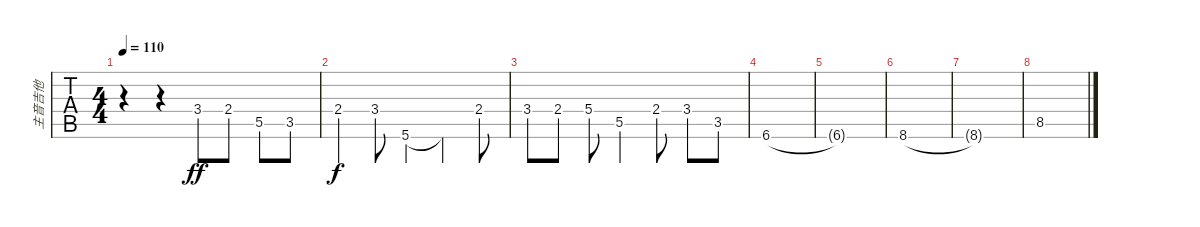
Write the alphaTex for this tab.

\track ("主音吉他" "主音吉他") {instrument overdrivenguitar}
\staff {tabs}
\tuning (E4 B3 G3 D3 A2 E2) {hide}
\ts (4 4)
\tempo 110
\clef g2
\ks c
r.4{dy f} r.4 3.4{ac}.8{dy ff} 2.4{ac}.8 5.5{ac}.8 3.5{ac}.8 |
2.4.4{dy f} 3.4.8 5.6.4 5.6{t}.4 2.4.8 |
3.4.8 2.4.8 5.4.8 5.5.4 2.4.8 3.4.8 3.5.8 |
6.6.1 |
6.6{t}.1 |
8.6.1 |
8.6{t}.1 |
8.5.1
